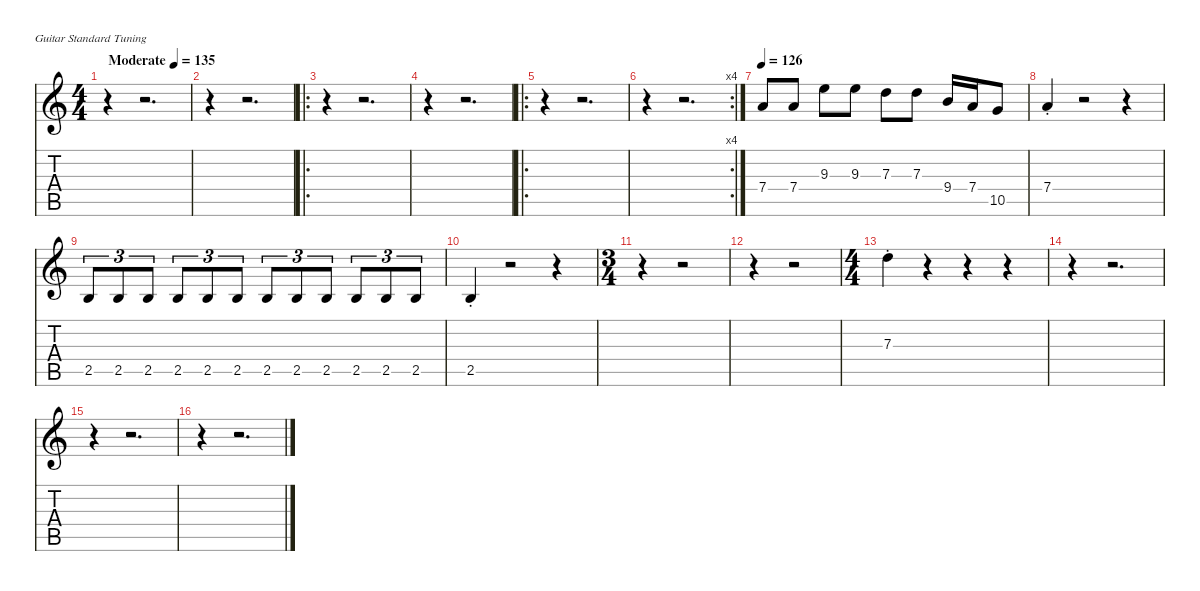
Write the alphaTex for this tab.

\defaultSystemsLayout 4
\hideDynamics
\bracketExtendMode nobrackets
\singleTrackTrackNamePolicy hidden
\multiTrackTrackNamePolicy hidden
\firstSystemTrackNameMode fullname
\firstSystemTrackNameOrientation horizontal
\otherSystemsTrackNameOrientation horizontal
\track ("Overdriven Guitar" "od.guit.") {instrument overdrivenguitar}
\staff {score tabs}
\tuning (E4 B3 G3 D3 A2 E2)
\ts (4 4)
\beaming (8 2 2 2 2)
\tempo (135 "Moderate")
\clef g2
\ks c
r.4{dy mf instrument overdrivenguitar beam Down} r.2{d beam Down} |
r.4{beam Down} r.2{d beam Down} |
\ro
r.4{beam Down} r.2{d beam Down} |
r.4{beam Down} r.2{d beam Down} |
\ro
r.4{beam Down} r.2{d beam Down} |
\rc 4
r.4{beam Down} r.2{d beam Down} |
\tempo 126
7.4.8{beam Up} 7.4.8{beam Up} 9.3.8{beam Down} 9.3.8{beam Down} 7.3.8{beam Down} 7.3.8{beam Down} 9.4.16{beam Up} 7.4.16{beam Up} 10.5.8{beam Up} |
7.4{st}.4{beam Up} r.2{beam Up} r.4{beam Up} |
2.5.8{tu (3 2) beam Up} 2.5.8{tu (3 2) beam Up} 2.5.8{tu (3 2) beam Up} 2.5.8{tu (3 2) beam Up} 2.5.8{tu (3 2) beam Up} 2.5.8{tu (3 2) beam Up} 2.5.8{tu (3 2) beam Up} 2.5.8{tu (3 2) beam Up} 2.5.8{tu (3 2) beam Up} 2.5.8{tu (3 2) beam Up} 2.5.8{tu (3 2) beam Up} 2.5.8{tu (3 2) beam Up} |
2.5{st}.4{beam Up} r.2{beam Up} r.4{beam Up} |
\ts (3 4)
\beaming (8 2 2 2)
r.4{beam Down} r.2{beam Down} |
r.4{beam Down} r.2{beam Down} |
\ts (4 4)
\beaming (8 2 2 2 2)
7.3{st}.4{dy f beam Down} r.4{beam Down} r.4{beam Down} r.4{beam Down} |
r.4{beam Down} r.2{d beam Down} |
r.4{beam Down} r.2{d beam Down} |
r.4{beam Down} r.2{d beam Down}
